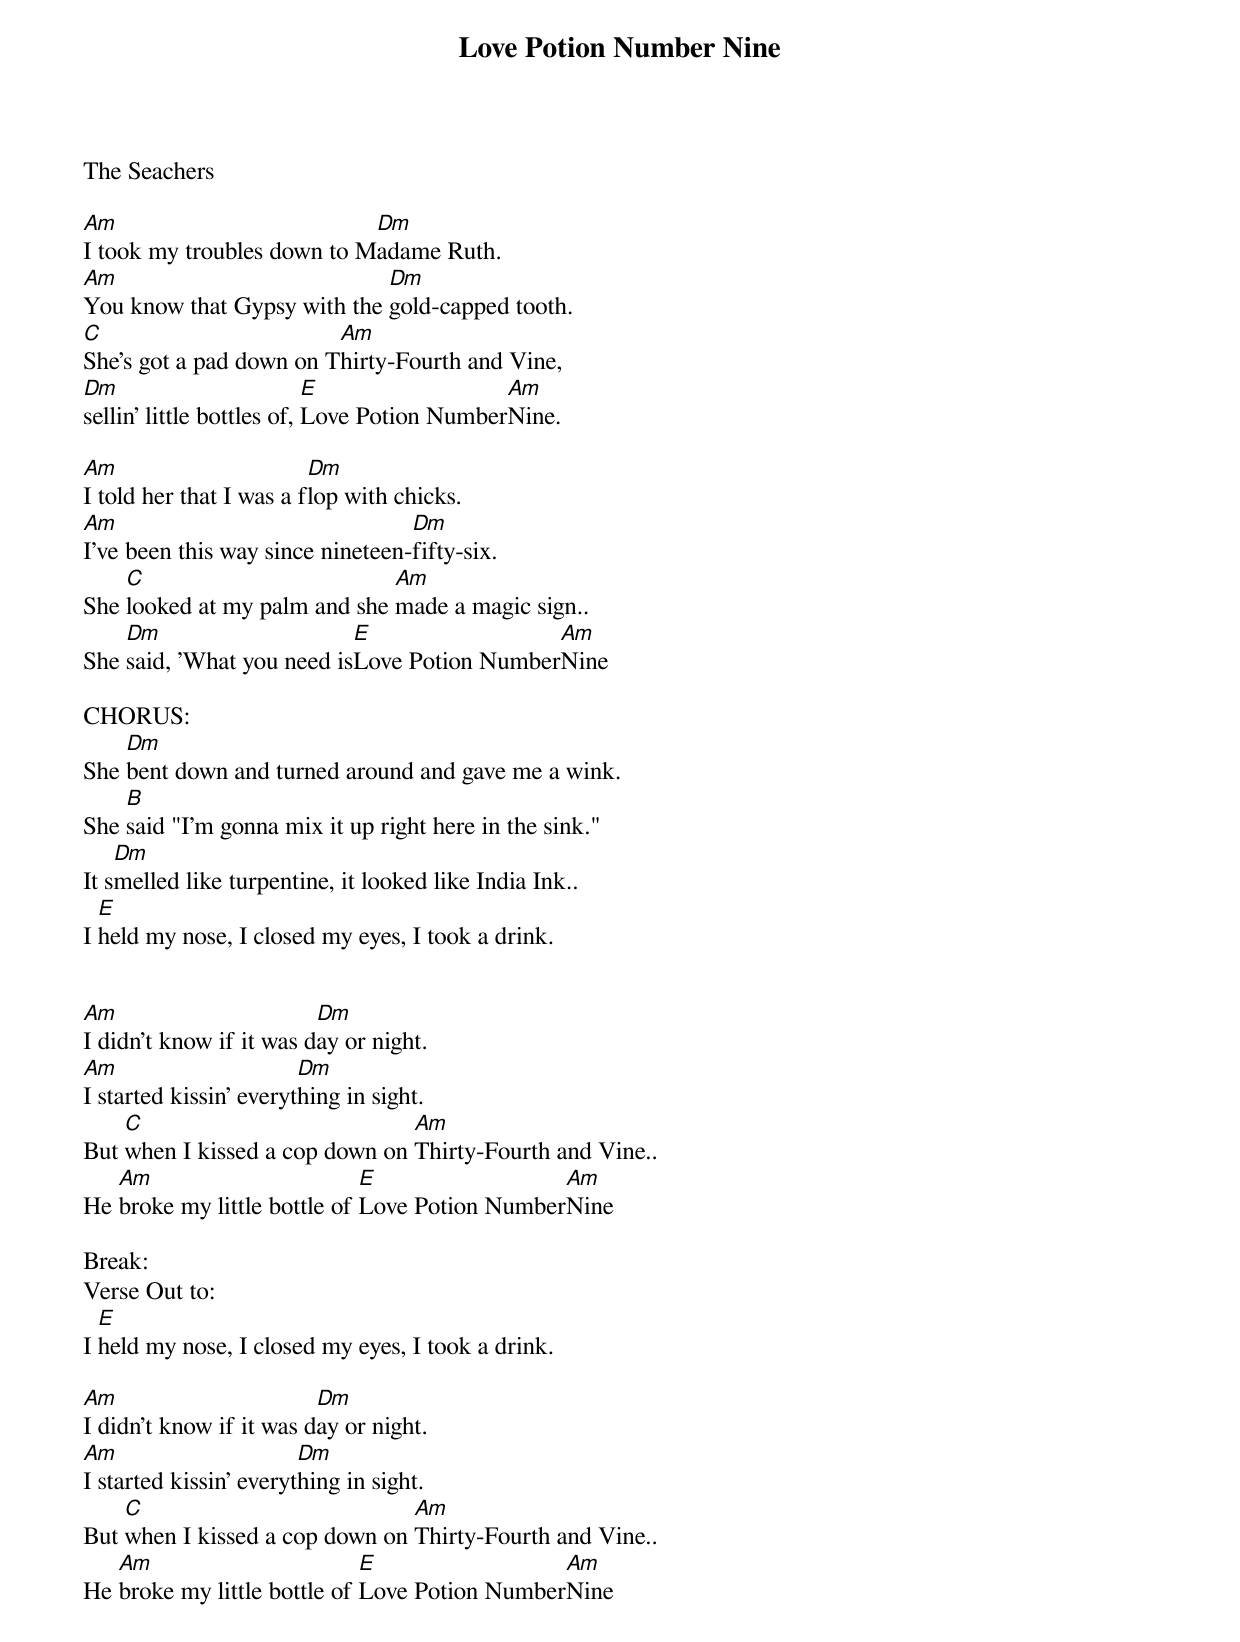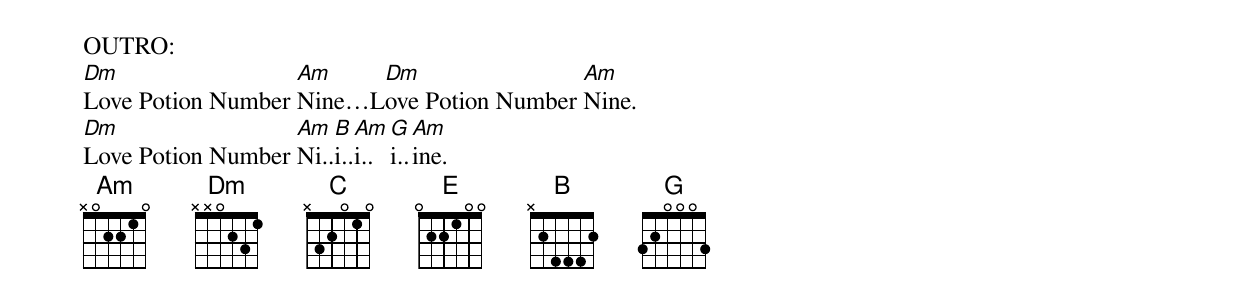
{title:Love Potion Number Nine}
The Seachers

[Am]I took my troubles down to M[Dm]adame Ruth.
[Am]You know that Gypsy with the [Dm]gold-capped tooth.
[C]She’s got a pad down on T[Am]hirty-Fourth and Vine,
[Dm]sellin’ little bottles of, [E]Love Potion Number[Am]Nine.

[Am]I told her that I was a f[Dm]lop with chicks.
[Am]I’ve been this way since nineteen-[Dm]fifty-six.
She [C]looked at my palm and she [Am]made a magic sign..
She [Dm]said, 'What you need is[E]Love Potion Number[Am]Nine

CHORUS:
She [Dm]bent down and turned around and gave me a wink.
She [B]said "I'm gonna mix it up right here in the sink."
It s[Dm]melled like turpentine, it looked like India Ink..
I [E]held my nose, I closed my eyes, I took a drink.


[Am]I didn't know if it was d[Dm]ay or night.
[Am]I started kissin' everyt[Dm]hing in sight.
But [C]when I kissed a cop down on [Am]Thirty-Fourth and Vine..
He [Am]broke my little bottle of [E]Love Potion Number[Am]Nine

Break:
Verse Out to:
I [E]held my nose, I closed my eyes, I took a drink.

[Am]I didn't know if it was d[Dm]ay or night.
[Am]I started kissin' everyt[Dm]hing in sight.
But [C]when I kissed a cop down on [Am]Thirty-Fourth and Vine..
He [Am]broke my little bottle of [E]Love Potion Number[Am]Nine

OUTRO:
[Dm]Love Potion Number [Am]Nine…L[Dm]ove Potion Number [Am]Nine.
[Dm]Love Potion Number [Am]Ni..[B]i..[Am]i..[G]i..[Am]ine.
